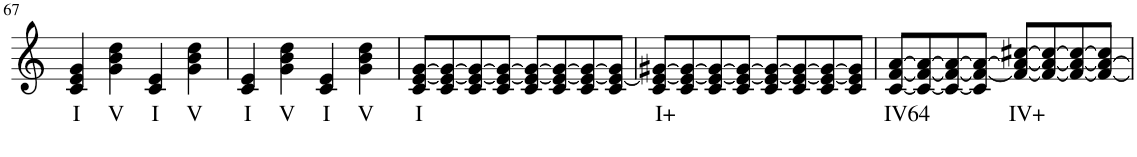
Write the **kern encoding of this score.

**kern	**text
*part1	*part1
*staff1	*staff1
*I"Piano	*
*I'Pno	*
!!LO:PB:g=z
*clefG2	*
*k[]	*
*M2/2	*
*met(c|)	*
=67	=67
!	!LO:LY:b
4c/ 4e/ 4g/	I
!	!LO:LY:b
4g\ 4b\ 4dd\	V
!	!LO:LY:b
4c/ 4e/	I
!	!LO:LY:b
4g\ 4b\ 4dd\	V
=68	=68
!	!LO:LY:b
4c/ 4e/	I
!	!LO:LY:b
4g\ 4b\ 4dd\	V
!	!LO:LY:b
4c/ 4e/	I
!	!LO:LY:b
4g\ 4b\ 4dd\	V
=69	=69
!	!LO:LY:b
8c/ [8e/ [8g/L	I
8c/ 8e/_ 8g/_	.
8c/ 8e/_ 8g/_	.
8c/ 8e/_ 8g/_J	.
8c/ 8e/_ 8g/_L	.
8c/ 8e/_ 8g/_	.
8c/ 8e/_ 8g/_	.
8c/ 8e/_ 8g/]J	.
=70	=70
!	!LO:LY:b
8c/ 8e/_ [8g#X/L	I+
8c/ 8e/_ 8g#/_	.
8c/ 8e/_ 8g#/_	.
8c/ 8e/_ 8g#/_J	.
8c/ 8e/_ 8g#/_L	.
8c/ 8e/_ 8g#/_	.
8c/ 8e/_ 8g#/_	.
8c/ 8e/] 8g#/]J	.
=71	=71
!	!LO:LY:b
[8c/ [8f/ [8a/L	IV64
8c/_ 8f/_ 8a/_	.
8c/_ 8f/_ 8a/_	.
8c/] 8f/_ 8a/_J	.
!	!LO:LY:b
8f/_ 8a/_ [8cc#X/L	IV+
8f/_ 8a/_ 8cc#/_	.
8f/_ 8a/_ 8cc#/_	.
8f/_ 8a/_ 8cc#/]J	.
=	=
*-	*-
